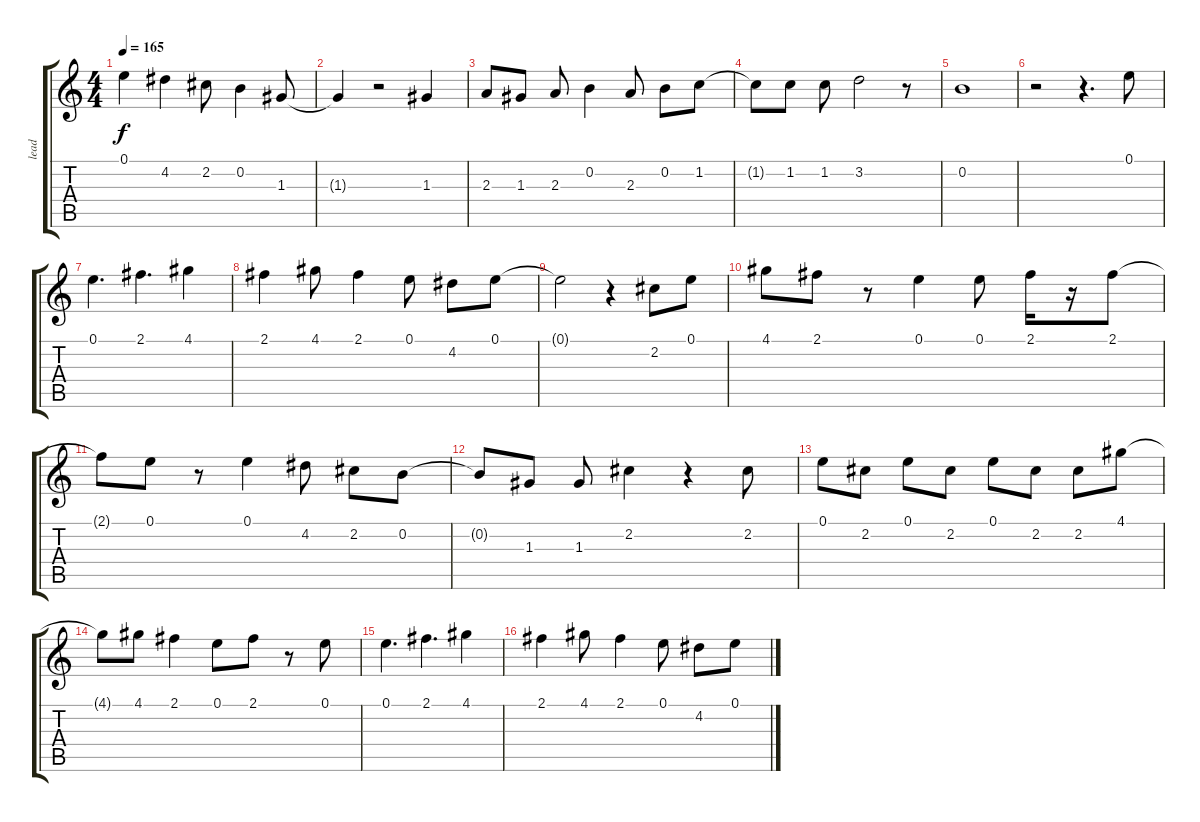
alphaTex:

\track ("lead" "lead") {instrument banjo}
\staff {score tabs}
\tuning (E4 B3 G3 D3 A2 E2) {hide}
\displaytranspose 12
\ts (4 4)
\tempo 165
\clef g2
\ks c
0.1.4{dy f} 4.2.4 2.2.8 0.2.4 1.3.8 |
1.3{t}.4 r.2 1.3.4 |
2.3.8 1.3.8 2.3.8 0.2.4 2.3.8 0.2.8 1.2.8 |
1.2{t}.8 1.2.8 1.2.8 3.2.2 r.8 |
0.2.1 |
r.2 r.4{d} 0.1.8 |
0.1.4{d} 2.1.4{d} 4.1.4 |
2.1.4 4.1.8 2.1.4 0.1.8 4.2.8 0.1.8 |
0.1{t}.2 r.4 2.2.8 0.1.8 |
4.1.8 2.1.8 r.8 0.1.4 0.1.8 2.1.16 r.16 2.1.8 |
2.1{t}.8 0.1.8 r.8 0.1.4 4.2.8 2.2.8 0.2.8 |
0.2{t}.8 1.3.8 1.3.8 2.2.4 r.4 2.2.8 |
0.1.8 2.2.8 0.1.8 2.2.8 0.1.8 2.2.8 2.2.8 4.1.8 |
4.1{t}.8 4.1.8 2.1.4 0.1.8 2.1.8 r.8 0.1.8 |
0.1.4{d} 2.1.4{d} 4.1.4 |
2.1.4 4.1.8 2.1.4 0.1.8 4.2.8 0.1.8
